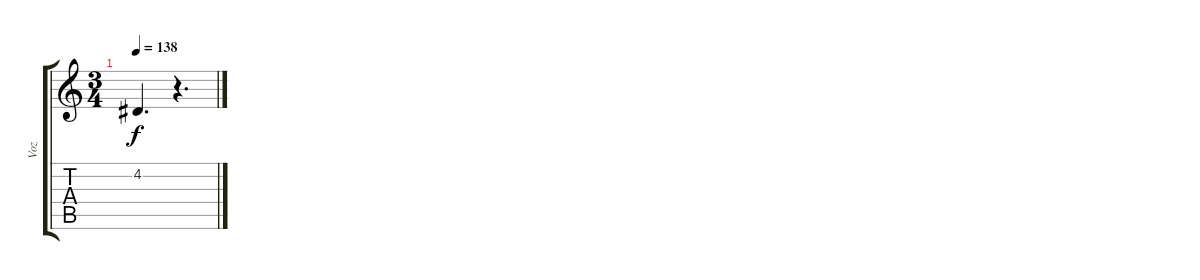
\track ("Voz" "Voz") {instrument lead2sawtooth}
\staff {score tabs}
\tuning (E4 B3 G3 D3 A2 E2) {hide}
\ts (3 4)
\tempo 138
\clef g2
\ks c
4.2{t}.4{d dy f} r.4{d}
